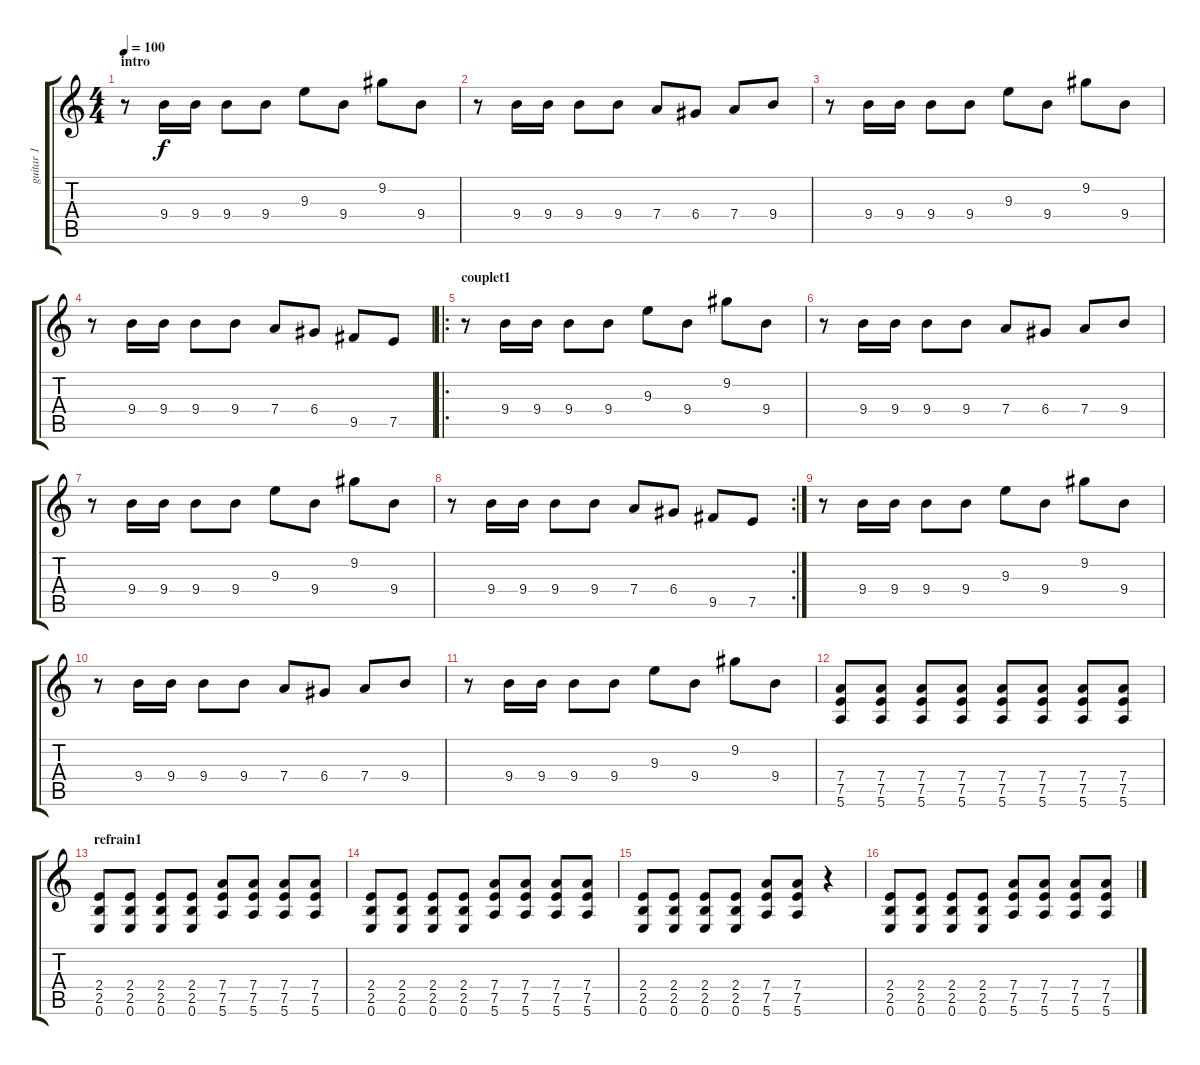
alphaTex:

\track ("guitar 1" "guitar 1") {instrument electricguitarmuted}
\staff {score tabs}
\tuning (E4 B3 G3 D3 A2 E2) {hide}
\ts (4 4)
\section ("" "intro")
\tempo 100
\clef g2
\ks c
r.8{dy f instrument electricguitarmuted} 9.4.16 9.4.16 9.4.8 9.4.8 9.3.8 9.4.8 9.2.8 9.4.8 |
r.8 9.4.16 9.4.16 9.4.8 9.4.8 7.4.8 6.4.8 7.4.8 9.4.8 |
r.8 9.4.16 9.4.16 9.4.8 9.4.8 9.3.8 9.4.8 9.2.8 9.4.8 |
r.8 9.4.16 9.4.16 9.4.8 9.4.8 7.4.8 6.4.8 9.5.8 7.5.8 |
\ro
\section ("" "couplet1")
r.8 9.4.16 9.4.16 9.4.8 9.4.8 9.3.8 9.4.8 9.2.8 9.4.8 |
r.8 9.4.16 9.4.16 9.4.8 9.4.8 7.4.8 6.4.8 7.4.8 9.4.8 |
r.8 9.4.16 9.4.16 9.4.8 9.4.8 9.3.8 9.4.8 9.2.8 9.4.8 |
\rc 2
r.8 9.4.16 9.4.16 9.4.8 9.4.8 7.4.8 6.4.8 9.5.8 7.5.8 |
r.8 9.4.16 9.4.16 9.4.8 9.4.8 9.3.8 9.4.8 9.2.8 9.4.8 |
r.8 9.4.16 9.4.16 9.4.8 9.4.8 7.4.8 6.4.8 7.4.8 9.4.8 |
r.8 9.4.16 9.4.16 9.4.8 9.4.8 9.3.8 9.4.8 9.2.8 9.4.8 |
(7.4 7.5 5.6).8{instrument overdrivenguitar} (7.4 7.5 5.6).8 (7.4 7.5 5.6).8 (7.4 7.5 5.6).8 (7.4 7.5 5.6).8 (7.4 7.5 5.6).8 (7.4 7.5 5.6).8 (7.4 7.5 5.6).8 |
\section ("" "refrain1")
(2.4 2.5 0.6).8 (2.4 2.5 0.6).8 (2.4 2.5 0.6).8 (2.4 2.5 0.6).8 (7.4 7.5 5.6).8 (7.4 7.5 5.6).8 (7.4 7.5 5.6).8 (7.4 7.5 5.6).8 |
(2.4 2.5 0.6).8 (2.4 2.5 0.6).8 (2.4 2.5 0.6).8 (2.4 2.5 0.6).8 (7.4 7.5 5.6).8 (7.4 7.5 5.6).8 (7.4 7.5 5.6).8 (7.4 7.5 5.6).8 |
(2.4 2.5 0.6).8 (2.4 2.5 0.6).8 (2.4 2.5 0.6).8 (2.4 2.5 0.6).8 (7.4 7.5 5.6).8 (7.4 7.5 5.6).8 r.4 |
(2.4 2.5 0.6).8 (2.4 2.5 0.6).8 (2.4 2.5 0.6).8 (2.4 2.5 0.6).8 (7.4 7.5 5.6).8 (7.4 7.5 5.6).8 (7.4 7.5 5.6).8 (7.4 7.5 5.6).8
